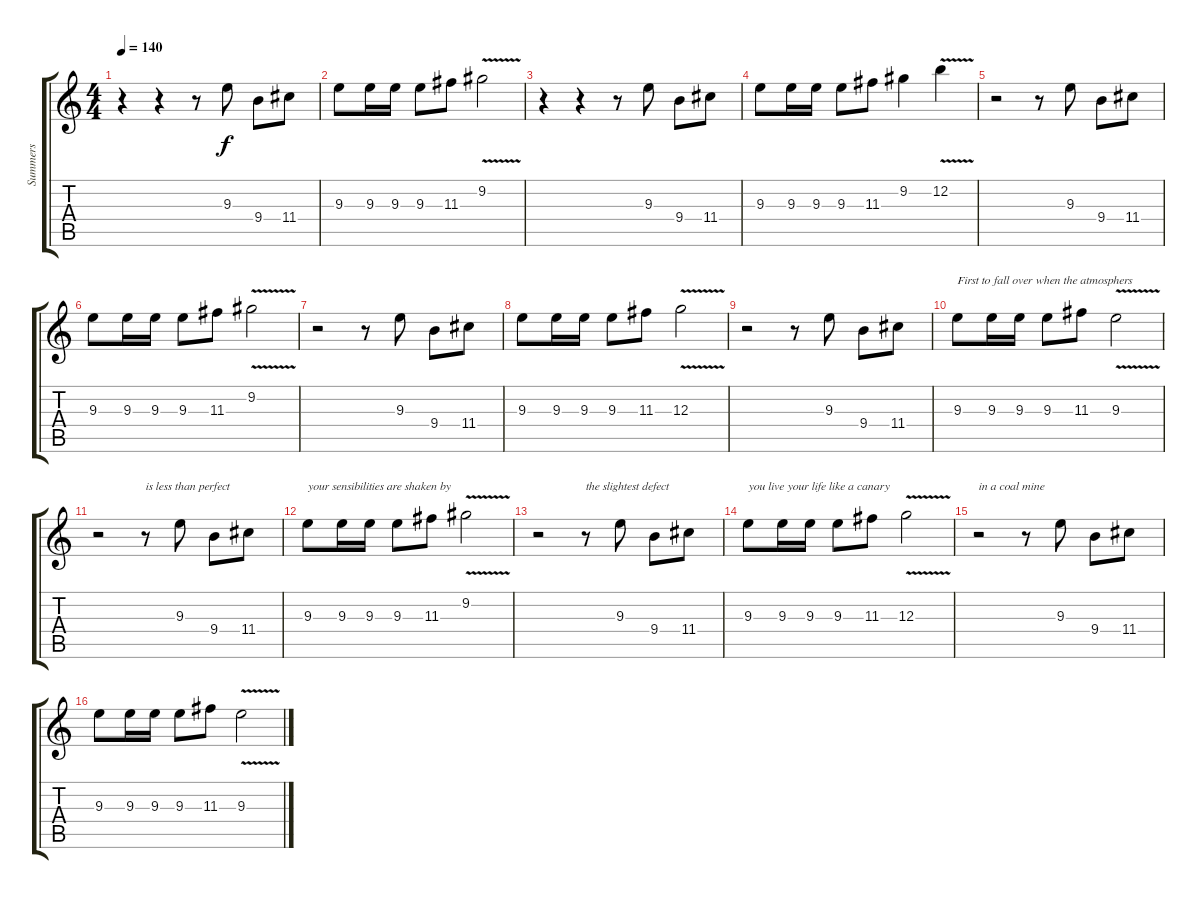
\track ("Summers" "Summers") {instrument distortionguitar}
\staff {score tabs}
\tuning (E4 B3 G3 D3 A2 E2) {hide}
\ts (4 4)
\tempo 140
\clef g2
\ks c
r.4{dy f instrument distortionguitar} r.4 r.8 9.3.8 9.4.8 11.4.8 |
9.3.8 9.3.16 9.3.16 9.3.8 11.3.8 9.2{v}.2 |
r.4 r.4 r.8 9.3.8 9.4.8 11.4.8 |
9.3.8 9.3.16 9.3.16 9.3.8 11.3.8 9.2.4 12.2{v}.4 |
r.2 r.8 9.3.8 9.4.8 11.4.8 |
9.3.8 9.3.16 9.3.16 9.3.8 11.3.8 9.2{v}.2 |
r.2 r.8 9.3.8 9.4.8 11.4.8 |
9.3.8 9.3.16 9.3.16 9.3.8 11.3.8 12.3{v}.2 |
r.2 r.8 9.3.8 9.4.8 11.4.8 |
9.3.8{txt "First to fall over when the atmosphers "} 9.3.16 9.3.16 9.3.8 11.3.8 9.3{v}.2 |
r.2 r.8{txt "is less than perfect"} 9.3.8 9.4.8 11.4.8 |
9.3.8{txt "your sensibilities are shaken by"} 9.3.16 9.3.16 9.3.8 11.3.8 9.2{v}.2 |
r.2 r.8{txt "the slightest defect"} 9.3.8 9.4.8 11.4.8 |
9.3.8{txt "you live your life like a canary "} 9.3.16 9.3.16 9.3.8 11.3.8 12.3{v}.2 |
r.2{txt "in a coal mine"} r.8 9.3.8 9.4.8 11.4.8 |
9.3.8 9.3.16 9.3.16 9.3.8 11.3.8 9.3{v}.2
